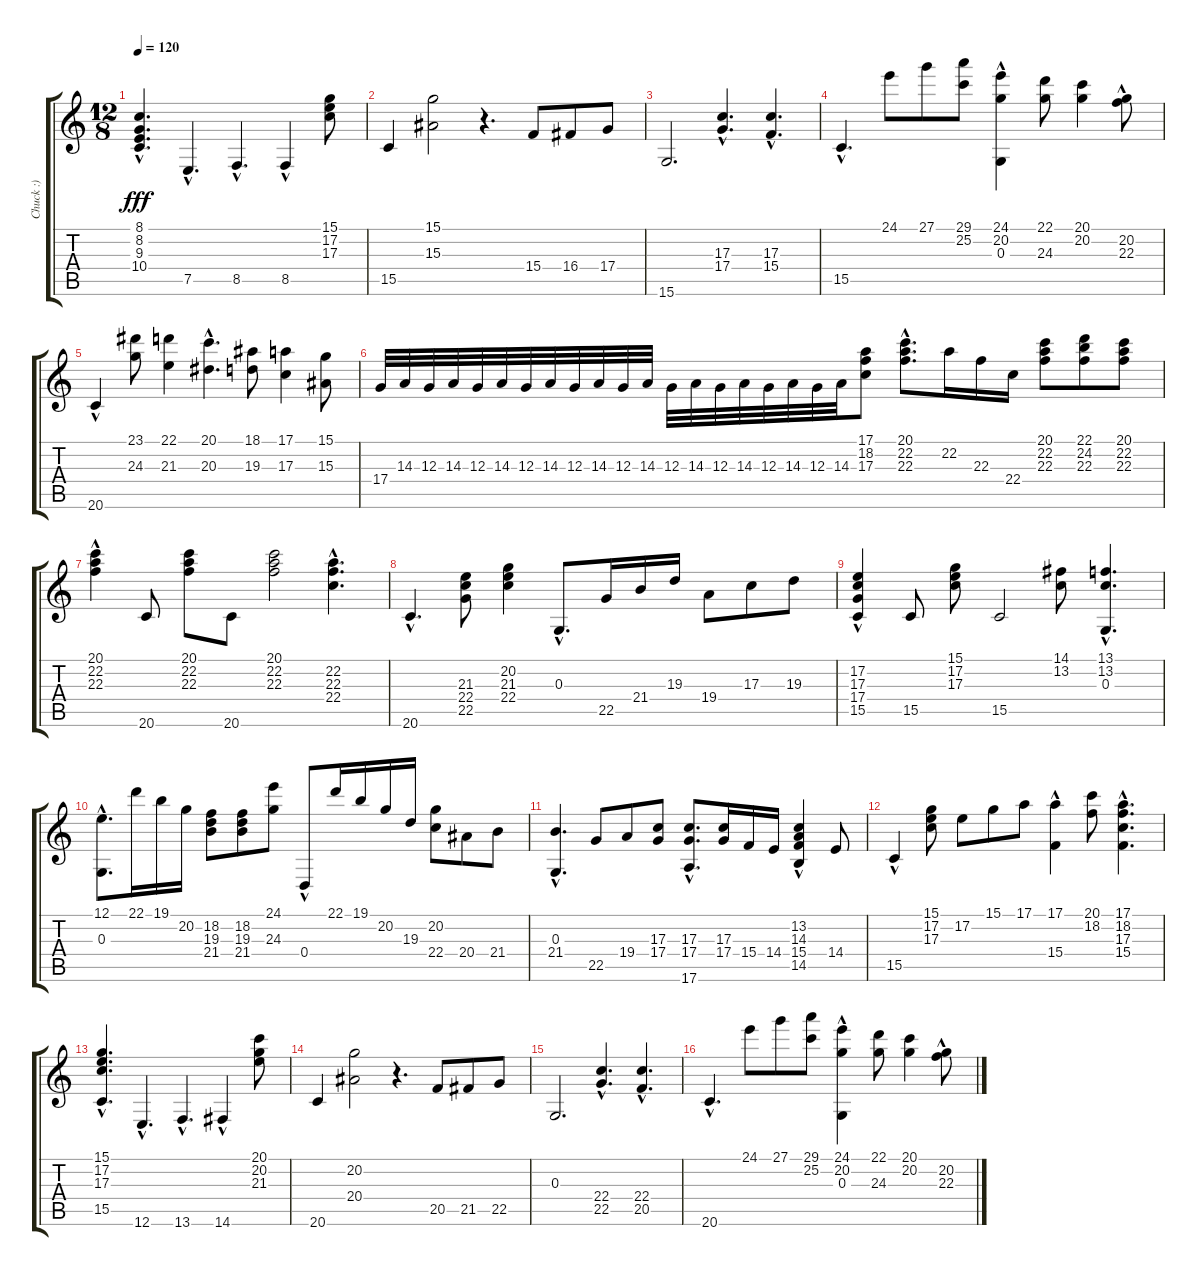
\track ("Chuck :)" "Chuck :)") {instrument brightacousticpiano}
\staff {score tabs}
\tuning (E4 B3 G3 D3 A2 E2) {hide}
\ts (12 8)
\tempo 120
\clef g2
\ks c
(8.1{hac} 8.2{hac} 9.3{hac} 10.4{hac}).4{d dy fff} 7.5{hac}.4{d} 8.5{hac}.4{d} 8.5{hac}.4 (15.1 17.2 17.3).8 |
15.5.4 (15.1 15.3).2 r.4{d} 15.4.8 16.4.8 17.4.8 |
15.6.2{d} (17.3{hac} 17.4{hac}).4{d} (17.3{hac} 15.4{hac}).4{d} |
15.5{hac}.4{d} 24.1.8 27.1.8 (29.1 25.2).8 (24.1 20.2 0.3{hac}).4 (22.1 24.3).8 (20.1 20.2).4 (20.2{hac} 22.3{hac}).8 |
20.6{hac}.4 (23.1 24.3).8 (22.1 21.3).4 (20.1{hac} 20.3{hac}).4{d} (18.1 19.3).8 (17.1 17.3).4 (15.1 15.3).8 |
17.4.32 14.3.32 12.3.32 14.3.32 12.3.32 14.3.32 12.3.32 14.3.32 12.3.32 14.3.32 12.3.32 14.3.32 12.3.32 14.3.32 12.3.32 14.3.32 12.3.32 14.3.32 12.3.32 14.3.32 (17.1 18.2 17.3).8 (20.1{hac} 22.2{hac} 22.3{hac}).8{d} 22.2.16 22.3.16 22.4.16 (20.1 22.2 22.3).8 (22.1 24.2 22.3).8 (20.1 22.2 22.3).8 |
(20.1{hac} 22.2{hac} 22.3{hac}).4 20.6.8 (20.1 22.2 22.3).8 20.6.8 (20.1 22.2 22.3).2 (22.2{hac} 22.3{hac} 22.4{hac}).4{d} |
20.6{hac}.4{d} (21.3 22.4 22.5).8 (20.2 21.3 22.4).4 0.3{hac}.8{d} 22.5.16 21.4.16 19.3.16 19.4.8 17.3.8 19.3.8 |
(17.2{hac} 17.3{hac} 17.4{hac} 15.5).4 15.5.8 (15.1 17.2 17.3).8 15.5.2 (14.1 13.2).8 (13.1{hac} 13.2{hac} 0.3{hac}).4{d} |
(12.1{hac} 0.3{hac}).8{d} 22.1.16 19.1.16 20.2.16 (18.2 19.3 21.4).8 (18.2 19.3 21.4).8 (24.1 24.3).8 0.4{hac}.8 22.1.16 19.1.16 20.2.16 19.3.16 (20.2 22.4).8 20.4.8 21.4.8 |
(0.3{hac} 21.4{hac}).4{d} 22.5.8 19.4.8 (17.3 17.4).8 (17.3{hac} 17.4{hac} 17.6{hac}).8{d} (17.3 17.4).16 15.4.16 14.4.16 (13.2 14.3 15.4 14.5{hac}).4 14.4.8 |
15.5{hac}.4 (15.1 17.2 17.3).8 17.2.8 15.1.8 17.1.8 (17.1 15.4{hac}).4 (20.1 18.2).8 (17.1{hac} 18.2{hac} 17.3{hac} 15.4{hac}).4{d} |
(15.1{hac} 17.2{hac} 17.3{hac} 15.5{hac}).4{d} 12.6{hac}.4{d} 13.6{hac}.4{d} 14.6{hac}.4 (20.1 20.2 21.3).8 |
20.6.4 (20.2 20.4).2 r.4{d} 20.5.8 21.5.8 22.5.8 |
0.3.2{d} (22.4{hac} 22.5{hac}).4{d} (22.4{hac} 20.5{hac}).4{d} |
20.6{hac}.4{d} 24.1.8 27.1.8 (29.1 25.2).8 (24.1 20.2 0.3{hac}).4 (22.1 24.3).8 (20.1 20.2).4 (20.2{hac} 22.3{hac}).8
